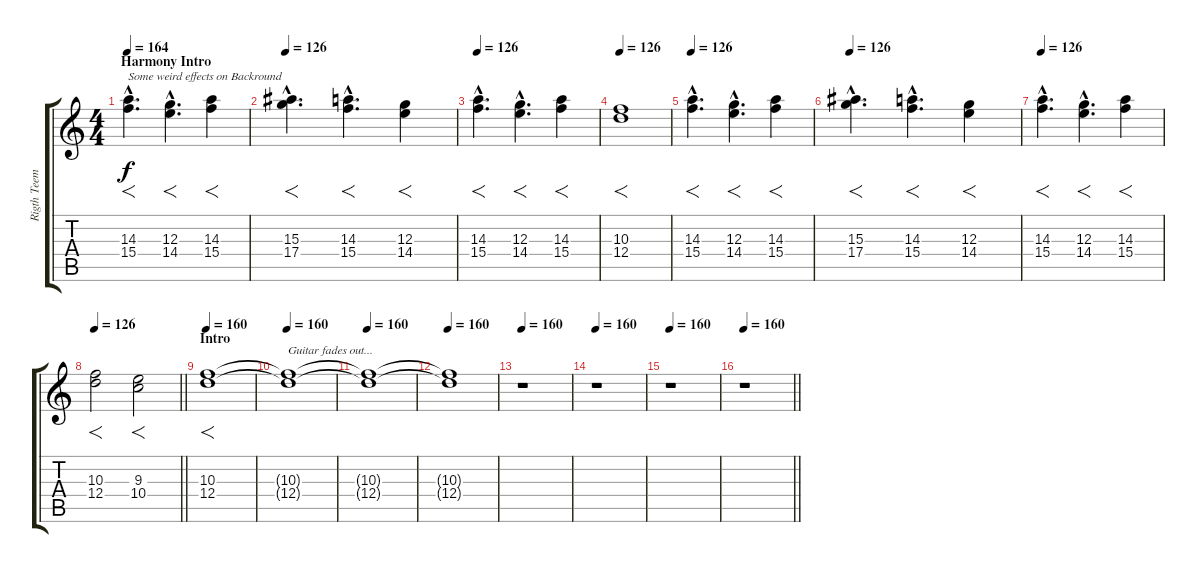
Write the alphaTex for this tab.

\track ("Rigth Teemu (Fills)" "Rigth Teem") {instrument distortionguitar}
\staff {score tabs}
\tuning (E4 B3 G3 D3 A2 D2) {hide}
\ts (4 4)
\section ("" "Harmony Intro")
\tempo 164
\tempo 126
\tempo 164
\clef g2
\ks c
(14.3{hac} 15.4{hac}).4{f d txt "Some weird effects on Backround" dy f volume 13 balance 8 instrument distortionguitar} (12.3{hac} 14.4{hac}).4{f d} (14.3 15.4).4{f} |
\tempo 126
(15.3{hac} 17.4{hac}).4{f d volume 13 balance 8 instrument distortionguitar} (14.3{hac} 15.4{hac}).4{f d} (12.3 14.4).4{f} |
\tempo 126
(14.3{hac} 15.4{hac}).4{f d volume 13 balance 8 instrument distortionguitar} (12.3{hac} 14.4{hac}).4{f d} (14.3 15.4).4{f} |
\tempo 126
(10.3 12.4).1{f volume 13 balance 8 instrument distortionguitar} |
\tempo 126
(14.3{hac} 15.4{hac}).4{f d volume 13 balance 8 instrument distortionguitar} (12.3{hac} 14.4{hac}).4{f d} (14.3 15.4).4{f} |
\tempo 126
(15.3{hac} 17.4{hac}).4{f d volume 13 balance 8 instrument distortionguitar} (14.3{hac} 15.4{hac}).4{f d} (12.3 14.4).4{f} |
\tempo 126
(14.3{hac} 15.4{hac}).4{f d volume 13 balance 8 instrument distortionguitar} (12.3{hac} 14.4{hac}).4{f d} (14.3 15.4).4{f} |
\tempo 126
\barLineRight lightlight
(10.3 12.4).2{f volume 13 balance 8 instrument distortionguitar} (9.3 10.4).2{f} |
\section ("" "Intro")
\tempo 160
(10.3 12.4).1{f volume 13 balance 8 instrument distortionguitar} |
\tempo 160
(10.3{t} 12.4{t}).1{txt "Guitar fades out..."} |
\tempo 160
(10.3{t} 12.4{t}).1{volume 0} |
\tempo 160
(10.3{t} 12.4{t}).1 |
\tempo 160
r.1 |
\tempo 160
r.1 |
\tempo 160
r.1 |
\tempo 160
\barLineRight lightlight
r.1
